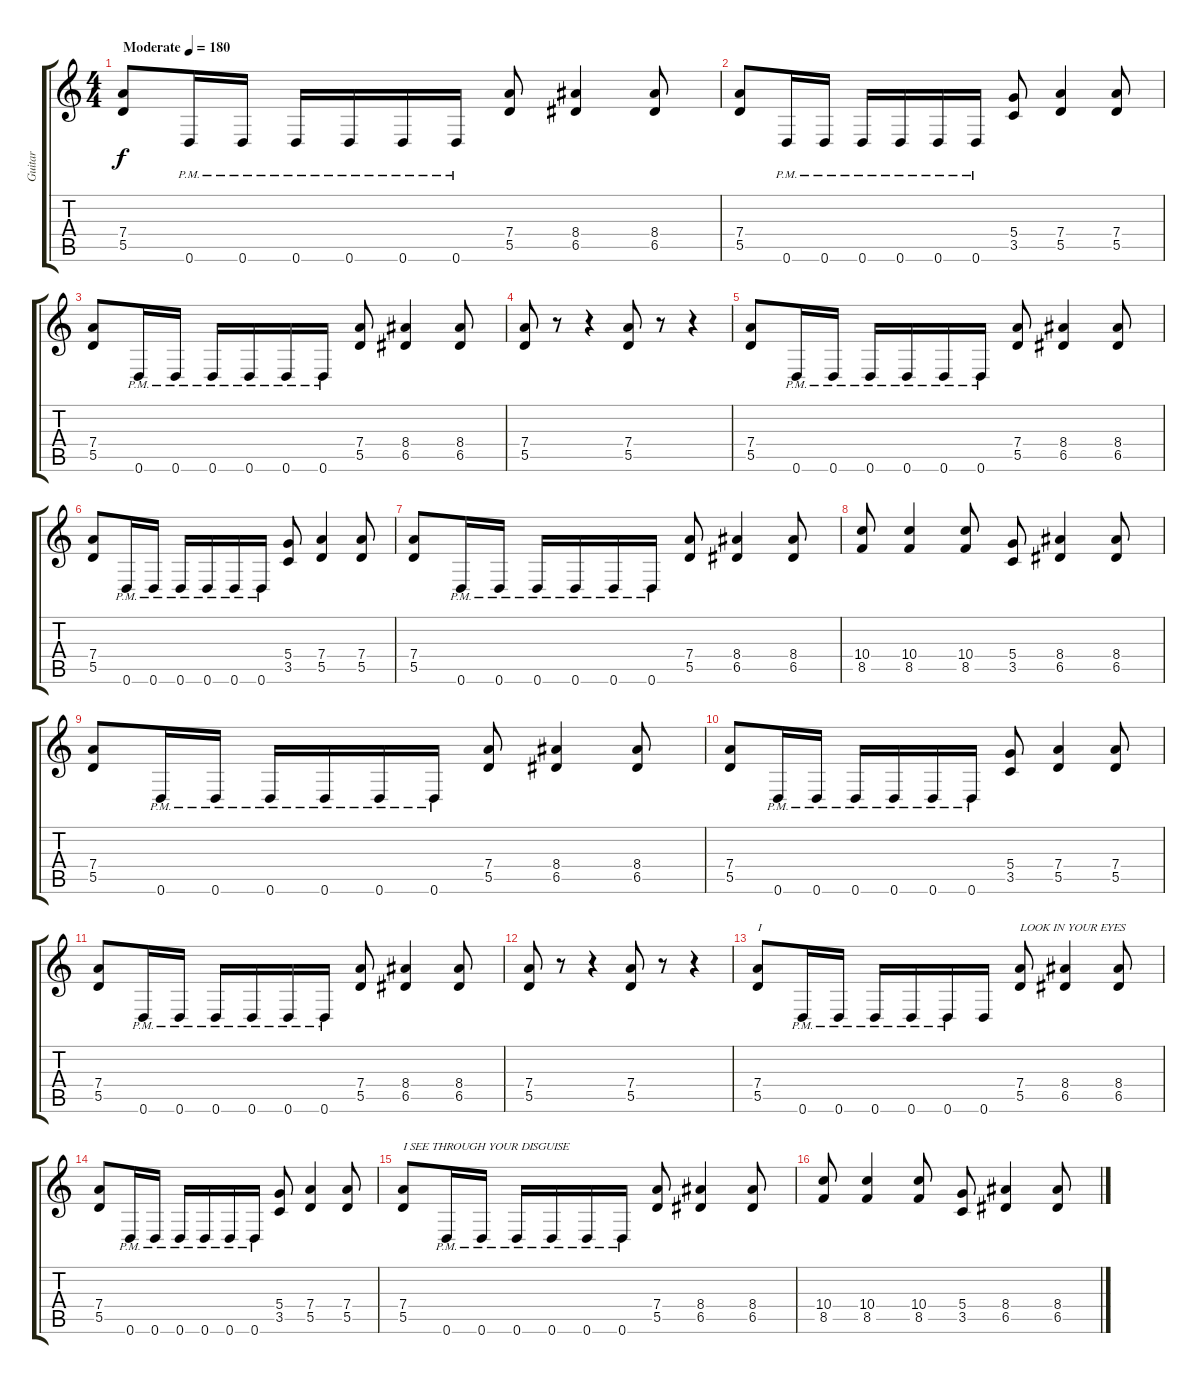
\track ("Guitar" "Guitar") {instrument distortionguitar}
\staff {score tabs}
\tuning (E4 B3 G3 D3 A2 D2) {hide}
\ts (4 4)
\tempo (180 "Moderate")
\clef g2
\ks c
(7.4 5.5).8{dy f instrument distortionguitar} 0.6{pm}.16 0.6{pm}.16 0.6{pm}.16 0.6{pm}.16 0.6{pm}.16 0.6{pm}.16 (7.4 5.5).8 (8.4 6.5).4 (8.4 6.5).8 |
(7.4 5.5).8 0.6{pm}.16 0.6{pm}.16 0.6{pm}.16 0.6{pm}.16 0.6{pm}.16 0.6{pm}.16 (5.4 3.5).8 (7.4 5.5).4 (7.4 5.5).8 |
(7.4 5.5).8 0.6{pm}.16 0.6{pm}.16 0.6{pm}.16 0.6{pm}.16 0.6{pm}.16 0.6{pm}.16 (7.4 5.5).8 (8.4 6.5).4 (8.4 6.5).8 |
(7.4 5.5).8 r.8 r.4 (7.4 5.5).8 r.8 r.4 |
(7.4 5.5).8 0.6{pm}.16 0.6{pm}.16 0.6{pm}.16 0.6{pm}.16 0.6{pm}.16 0.6{pm}.16 (7.4 5.5).8 (8.4 6.5).4 (8.4 6.5).8 |
(7.4 5.5).8 0.6{pm}.16 0.6{pm}.16 0.6{pm}.16 0.6{pm}.16 0.6{pm}.16 0.6{pm}.16 (5.4 3.5).8 (7.4 5.5).4 (7.4 5.5).8 |
(7.4 5.5).8 0.6{pm}.16 0.6{pm}.16 0.6{pm}.16 0.6{pm}.16 0.6{pm}.16 0.6{pm}.16 (7.4 5.5).8 (8.4 6.5).4 (8.4 6.5).8 |
(10.4 8.5).8 (10.4 8.5).4 (10.4 8.5).8 (5.4 3.5).8 (8.4 6.5).4 (8.4 6.5).8 |
(7.4 5.5).8 0.6{pm}.16 0.6{pm}.16 0.6{pm}.16 0.6{pm}.16 0.6{pm}.16 0.6{pm}.16 (7.4 5.5).8 (8.4 6.5).4 (8.4 6.5).8 |
(7.4 5.5).8 0.6{pm}.16 0.6{pm}.16 0.6{pm}.16 0.6{pm}.16 0.6{pm}.16 0.6{pm}.16 (5.4 3.5).8 (7.4 5.5).4 (7.4 5.5).8 |
(7.4 5.5).8 0.6{pm}.16 0.6{pm}.16 0.6{pm}.16 0.6{pm}.16 0.6{pm}.16 0.6{pm}.16 (7.4 5.5).8 (8.4 6.5).4 (8.4 6.5).8 |
(7.4 5.5).8 r.8 r.4 (7.4 5.5).8 r.8 r.4 |
(7.4 5.5).8{txt "I"} 0.6{pm}.16 0.6{pm}.16 0.6{pm}.16 0.6{pm}.16 0.6{pm}.16 0.6.16 (7.4 5.5).8{txt "LOOK IN YOUR EYES"} (8.4 6.5).4 (8.4 6.5).8 |
(7.4 5.5).8 0.6{pm}.16 0.6{pm}.16 0.6{pm}.16 0.6{pm}.16 0.6{pm}.16 0.6{pm}.16 (5.4 3.5).8 (7.4 5.5).4 (7.4 5.5).8 |
(7.4 5.5).8{txt "I SEE THROUGH YOUR DISGUISE"} 0.6{pm}.16 0.6{pm}.16 0.6{pm}.16 0.6{pm}.16 0.6{pm}.16 0.6{pm}.16 (7.4 5.5).8 (8.4 6.5).4 (8.4 6.5).8 |
(10.4 8.5).8 (10.4 8.5).4 (10.4 8.5).8 (5.4 3.5).8 (8.4 6.5).4 (8.4 6.5).8
